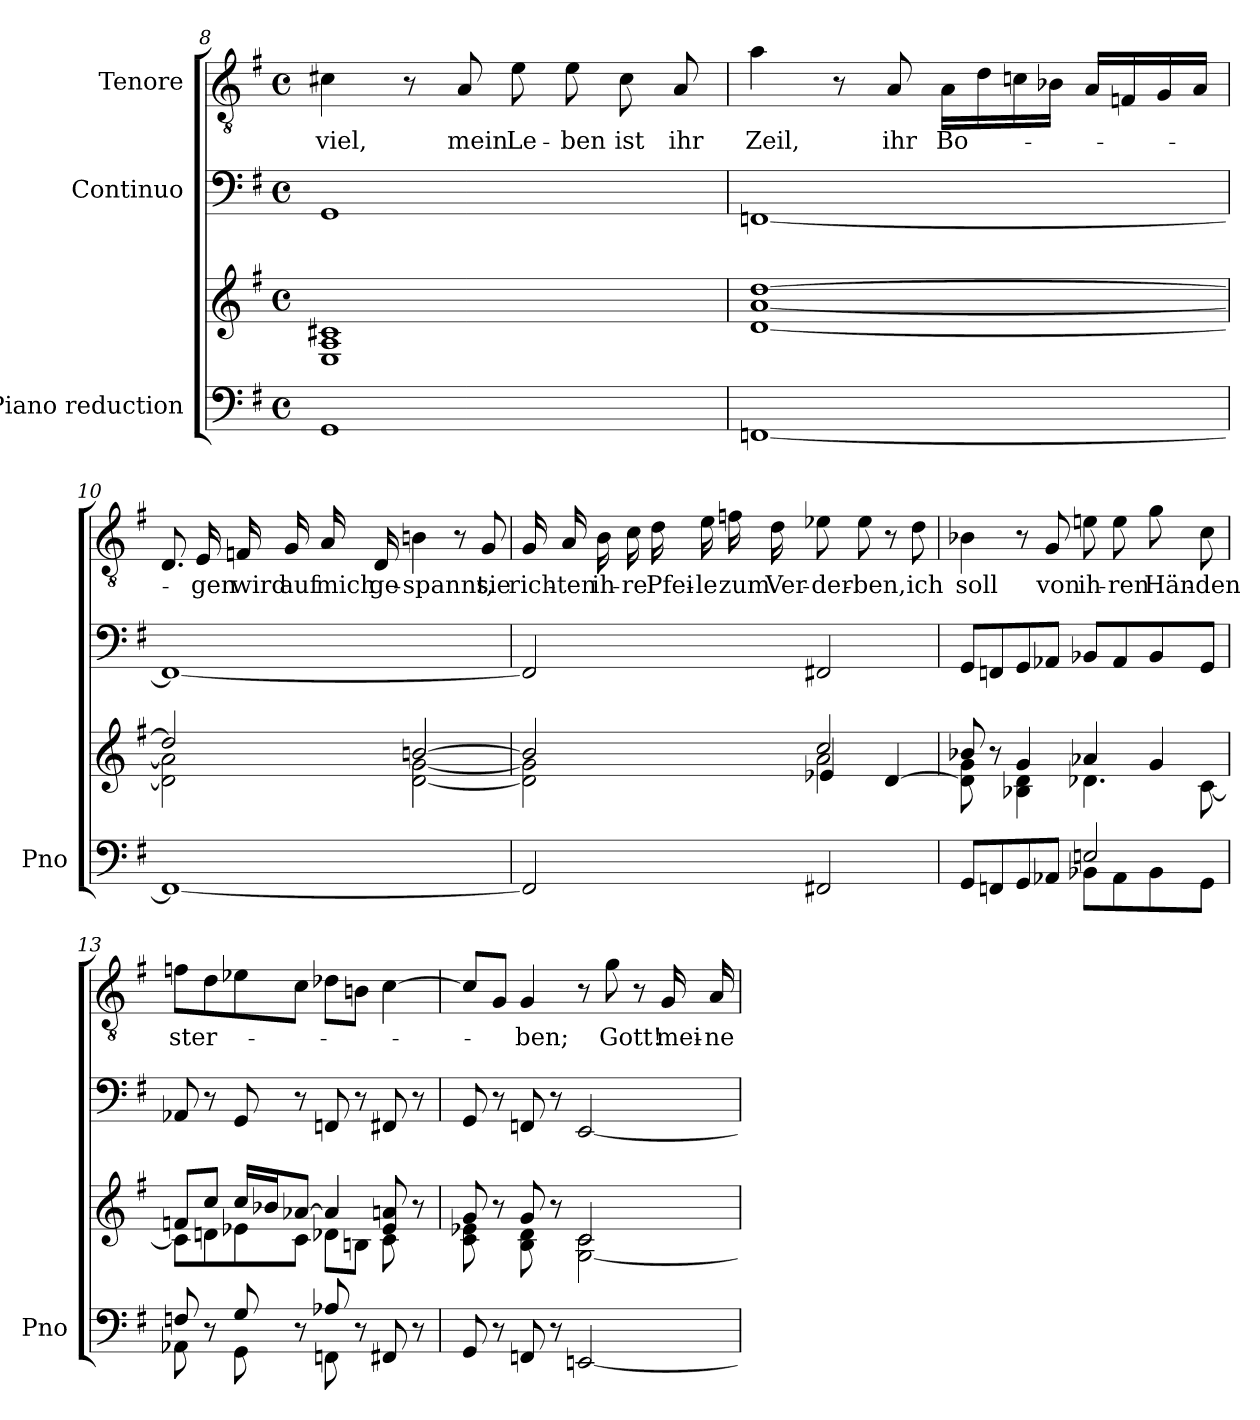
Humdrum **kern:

**kern	**kern	**kern	**kern	**text
*part3	*part3	*part2	*part1	*part1
*staff4	*staff3	*staff2	*staff1	*staff1
*I"Piano reduction	*	*I"Continuo	*I"Tenore	*
*I'Pno	*	*	*	*
*clefF4	*clefG2	*clefF4	*clefGv2	*
*k[f#]	*k[f#]	*k[f#]	*k[f#]	*
*M4/4	*M4/4	*M4/4	*M4/4	*
*met(c)	*met(c)	*met(c)	*met(c)	*
=8	=8	=8	=8	=8
!	!	!	!	!LO:LY:b
1GG	1E 1A 1c#X	1GG	4c#X\	viel,
.	.	.	8r	.
!	!	!	!	!LO:LY:b
.	.	.	8A/	mein
!	!	!	!	!LO:LY:b
.	.	.	8e\	Le-
!	!	!	!	!LO:LY:b
.	.	.	8e\	-ben
!	!	!	!	!LO:LY:b
.	.	.	8c#\	ist
!	!	!	!	!LO:LY:b
.	.	.	8A/	ihr
!!LO:LB:g=z
=9	=9	=9	=9	=9
*	*^	*	*	*
!	!	!	!	!	!LO:LY:b
[1FFn	[1dd	[1d [1a	[1FFn	4a\	Zeil,
.	.	.	.	8r	.
!	!	!	!	!	!LO:LY:b
.	.	.	.	8A/	ihr
!	!	!	!	!	!LO:LY:b
.	.	.	.	16A\LL	Bo-
.	.	.	.	16d\	.
.	.	.	.	16cn\	.
.	.	.	.	16B-X\JJ	.
.	.	.	.	16A/LL	.
.	.	.	.	16Fn/	.
.	.	.	.	16G/	.
.	.	.	.	16A/JJ	.
=10	=10	=10	=10	=10	=10
1FF_	2dd/]	2d\] 2a\]	1FF_	8.D/	.
!	!	!	!	!	!LO:LY:b
.	.	.	.	16E/	-gen
!	!	!	!	!	!LO:LY:b
.	.	.	.	16Fn/	wird
!	!	!	!	!	!LO:LY:b
.	.	.	.	16G/	auf
!	!	!	!	!	!LO:LY:b
.	.	.	.	16A/	mich
!	!	!	!	!	!LO:LY:b
.	.	.	.	16D/	ge-
!	!	!	!	!	!LO:LY:b
.	[2bn/	[2d\ [2g\	.	4Bn\	-spannt,
.	.	.	.	8r	.
!	!	!	!	!	!LO:LY:b
.	.	.	.	8G/	sie
=11	=11	=11	=11	=11	=11
*	*	*^	*	*	*
!	!	!	!	!	!	!LO:LY:b
2FF/]	2b/]	2d\] 2g\]	2ryy	2FF/]	16G/	rich-
!	!	!	!	!	!	!LO:LY:b
.	.	.	.	.	16A/	-ten
!	!	!	!	!	!	!LO:LY:b
.	.	.	.	.	16B\	ih-
!	!	!	!	!	!	!LO:LY:b
.	.	.	.	.	16c\	-re
!	!	!	!	!	!	!LO:LY:b
.	.	.	.	.	16d\	Pfei-
!	!	!	!	!	!	!LO:LY:b
.	.	.	.	.	16e\	-le
!	!	!	!	!	!	!LO:LY:b
.	.	.	.	.	16fn\	zum
!	!	!	!	!	!	!LO:LY:b
.	.	.	.	.	16d\	Ver-
!	!	!	!	!	!	!LO:LY:b
2FF#X/	2cc/	2a\	4e-X/	2FF#X/	8e-X\	-der-
!	!	!	!	!	!	!LO:LY:b
.	.	.	.	.	8e-\	-ben,
.	.	.	[4d/	.	8r	.
!	!	!	!	!	!	!LO:LY:b
.	.	.	.	.	8d\	ich
*	*	*v	*v	*	*	*
!!LO:PB:g=z
=12	=12	=12	=12	=12	=12
*^	*	*	*	*	*
!	!	!	!	!	!	!LO:LY:b
8GG/L	2ryy	8b-X/	8d\] 8g\	8GG/L	4B-X\	soll
8FFn/	.	8r	8ryy	8FFn/	.	.
8GG/	.	4g/	4B-X\ 4d\	8GG/	8r	.
!	!	!	!	!	!	!LO:LY:b
8AA-X/J	.	.	.	8AA-X/J	8G/	von
!	!	!	!	!	!	!LO:LY:b
2En/	8BB-X\L	4a-X/	4.d-X\	8BB-X/L	8en\	ih-
!	!	!	!	!	!	!LO:LY:b
.	8AA-\	.	.	8AA-/	8e\	-ren
!	!	!	!	!	!	!LO:LY:b
.	8BB-\	4g/	.	8BB-/	8g\	Hän-
!	!	!	!	!	!	!LO:LY:b
.	8GG\J	.	[8c\	8GG/J	8c\	-den
=13	=13	=13	=13	=13	=13	=13
!	!	!	!	!	!	!LO:LY:b
8Fn/	8AA-X\	8fn/L	8c\L]	8AA-X/	8fn\L	ster-
8r	8ryy	8cc/J	8dn\	8r	8d\	.
8G/	8GG\	16cc/LL	8e-X\	8GG/	8e-X\	.
.	.	16b-X/J	.	.	.	.
8r	8ryy	[8a-X/J	8c\J	8r	8c\J	.
8A-X/	8FFn\	4a-/]	8d-X\L	8FFn/	8d-X\L	.
8r	8ryy	.	8Bn\J	8r	8Bn\J	.
8FF#X/	8ryy	8e-/ 8an/	8c\	8FF#X/	[4c\	.
8r	8ryy	8r	8ryy	8r	.	.
*v	*v	*	*	*	*	*
=14	=14	=14	=14	=14	=14
8GG/	8g/	8c\ 8e-X\	8GG/	8c/L]	.
8r	8r	8ryy	8r	8G/J	.
!	!	!	!	!	!LO:LY:b
8FFn/	8g/	8B\ 8d\	8FFn/	4G/	-ben;
8r	8r	8ryy	8r	.	.
[2EEn/	2c/	[2G\ 2c\	[2EE/	8r	.
!	!	!	!	!	!LO:LY:b
.	.	.	.	8g\	Gott!
.	.	.	.	8r	.
!	!	!	!	!	!LO:LY:b
.	.	.	.	16G/	mei-
!	!	!	!	!	!LO:LY:b
.	.	.	.	16A/	-ne
*	*v	*v	*	*	*
=	=	=	=	=
*-	*-	*-	*-	*-
